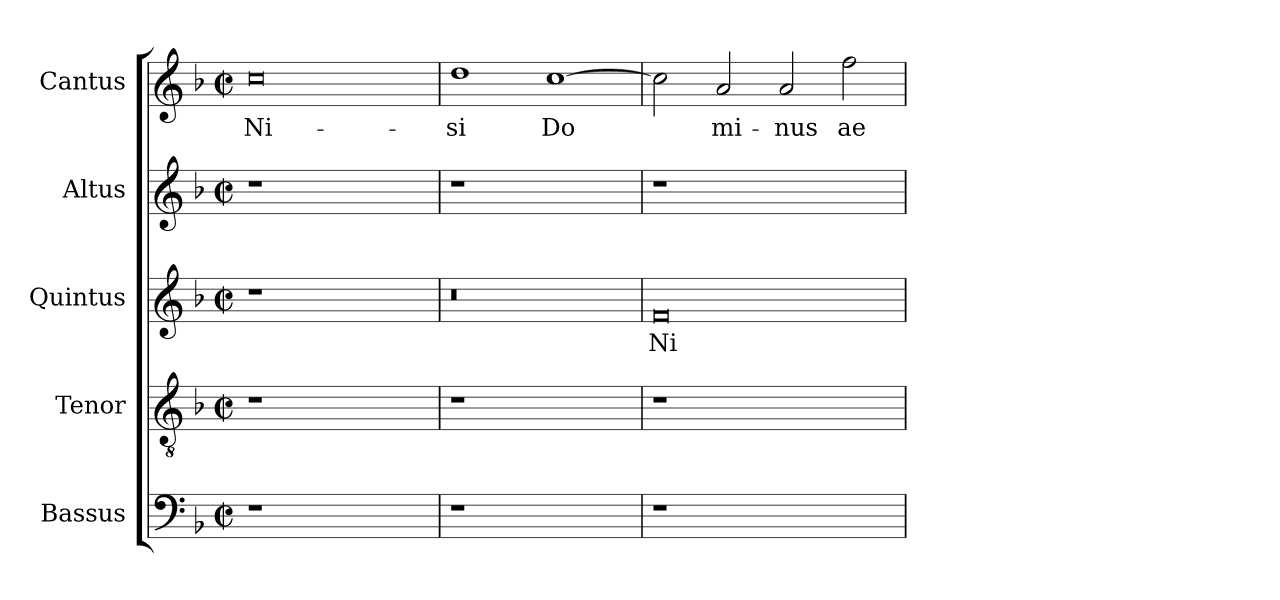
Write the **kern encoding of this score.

**kern	**kern	**kern	**text	**kern	**kern	**text
*part5	*part4	*part3	*part3	*part2	*part1	*part1
*staff5	*staff4	*staff3	*staff3	*staff2	*staff1	*staff1
*I"Bassus	*I"Tenor	*I"Quintus	*	*I"Altus	*I"Cantus	*
!!LO:PB:g=z
*stria5	*stria5	*stria5	*	*stria5	*stria5	*
*clefF4	*clefGv2	*clefG2	*	*clefG2	*clefG2	*
*k[b-]	*k[b-]	*k[b-]	*	*k[b-]	*k[b-]	*
*F:	*F:	*F:	*	*F:	*F:	*
*M2/2	*M2/2	*M2/2	*	*M2/2	*M2/2	*
*met(c|)	*met(c|)	*met(c|)	*	*met(c|)	*met(c|)	*
=1	=1	=1	=1	=1	=1	=1
!	!	!	!	!	!	!LO:LY:b:cj
1r	1r	1r	.	1r	0cc	Ni-
1ryy	1ryy	1ryy	.	1ryy	.	.
=2	=2	=2	=2	=2	=2	=2
!	!	!	!	!	!	!LO:LY:b:cj
1r	1r	0r	.	1r	1dd	-si
!	!	!	!	!	!	!LO:LY:b:cj
1ryy	1ryy	.	.	1ryy	[>1cc	Do-
=3	=3	=3	=3	=3	=3	=3
!	!	!	!LO:LY:b:cj	!	!	!LO:LY:b:cj
1r	1r	0f	Ni-	1r	2cc\]	--
!	!	!	!	!	!	!LO:LY:b:cj
.	.	.	.	.	2a/	-mi-
!	!	!	!	!	!	!LO:LY:b:cj
1ryy	1ryy	.	.	1ryy	2a/	-nus
!	!	!	!	!	!	!LO:LY:b:cj
.	.	.	.	.	2ff\	ae-
=	=	=	=	=	=	=
*-	*-	*-	*-	*-	*-	*-
